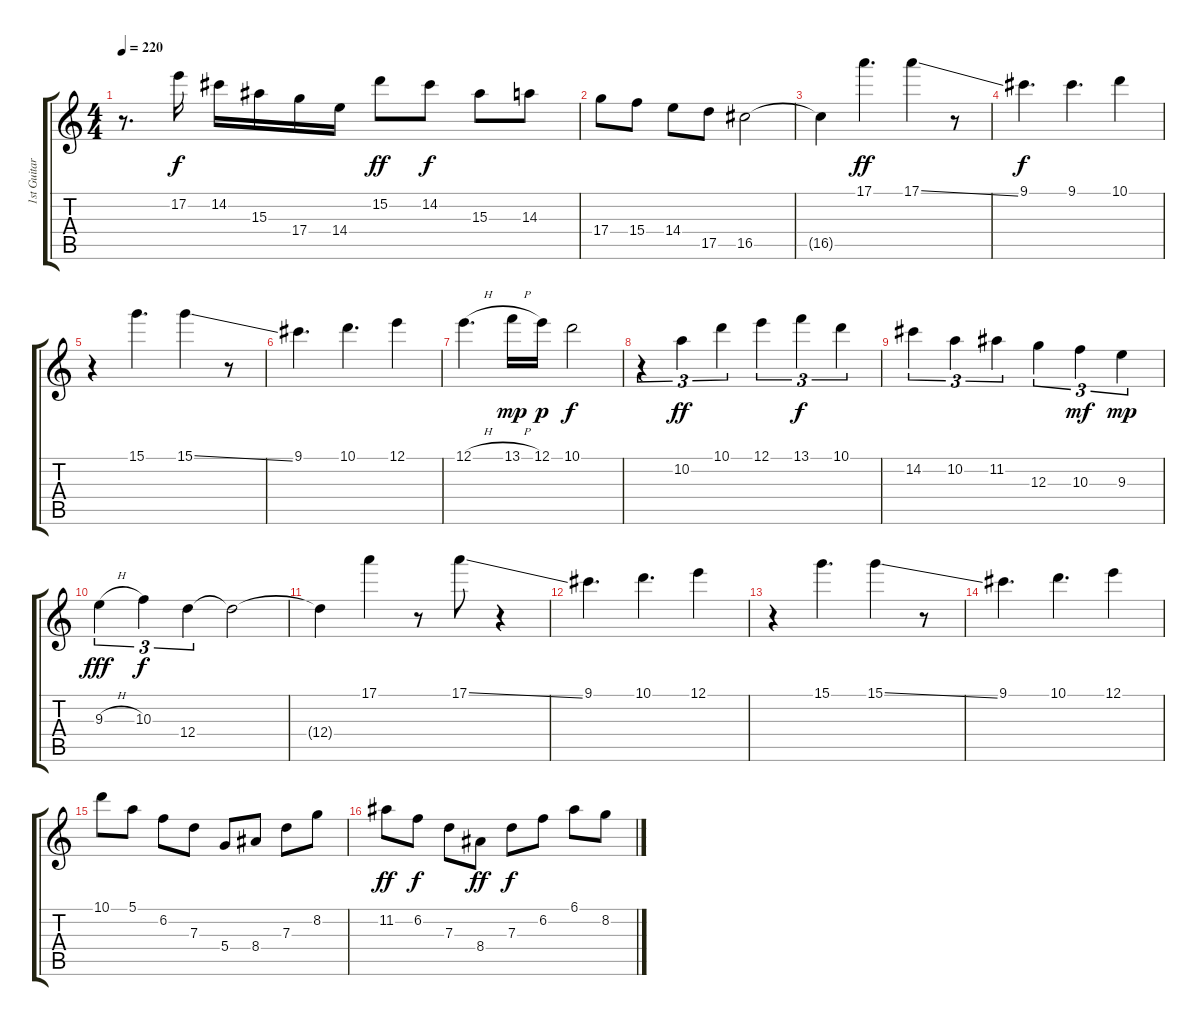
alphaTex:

\track ("1st Guitar" "1st Guitar") {instrument acousticguitarnylon}
\staff {score tabs}
\tuning (E4 B3 G3 D3 A2 E2) {hide}
\ts (4 4)
\tempo 220
\clef g2
\ks c
r.8{d dy f} 17.2.16 14.2.16 15.3.16 17.4.16 14.4.16 15.2.8{dy ff} 14.2.8{dy f} 15.3.8 14.3.8 |
17.4.8 15.4.8 14.4.8 17.5.8 16.5.2 |
16.5{t}.4 17.1.4{d dy ff} 17.1{ss}.4 r.8 |
9.1.4{d dy f} 9.1.4{d} 10.1.4 |
r.4 15.1.4{d} 15.1{ss}.4 r.8 |
9.1.4{d} 10.1.4{d} 12.1.4 |
12.1{h}.4{d} 13.1{h}.16{dy mp} 12.1.16{dy p} 10.1.2{dy f} |
r.4{tu (3 2)} 10.2.4{tu (3 2) dy ff} 10.1.4{tu (3 2)} 12.1.4{tu (3 2)} 13.1.4{tu (3 2) dy f} 10.1.4{tu (3 2)} |
14.2.4{tu (3 2)} 10.2.4{tu (3 2)} 11.2.4{tu (3 2)} 12.3.4{tu (3 2)} 10.3.4{tu (3 2) dy mf} 9.3.4{tu (3 2) dy mp} |
9.3{h}.4{tu (3 2) dy fff} 10.3.4{tu (3 2) dy f} 12.4.4{tu (3 2)} 12.4{t}.2 |
12.4{t}.4 17.1.4 r.8 17.1{ss}.8 r.4 |
9.1.4{d} 10.1.4{d} 12.1.4 |
r.4 15.1.4{d} 15.1{ss}.4 r.8 |
9.1.4{d} 10.1.4{d} 12.1.4 |
10.1.8 5.1.8 6.2.8 7.3.8 5.4.8 8.4.8 7.3.8 8.2.8 |
11.2.8{dy ff} 6.2.8{dy f} 7.3.8 8.4.8{dy ff} 7.3.8{dy f} 6.2.8 6.1.8 8.2.8
